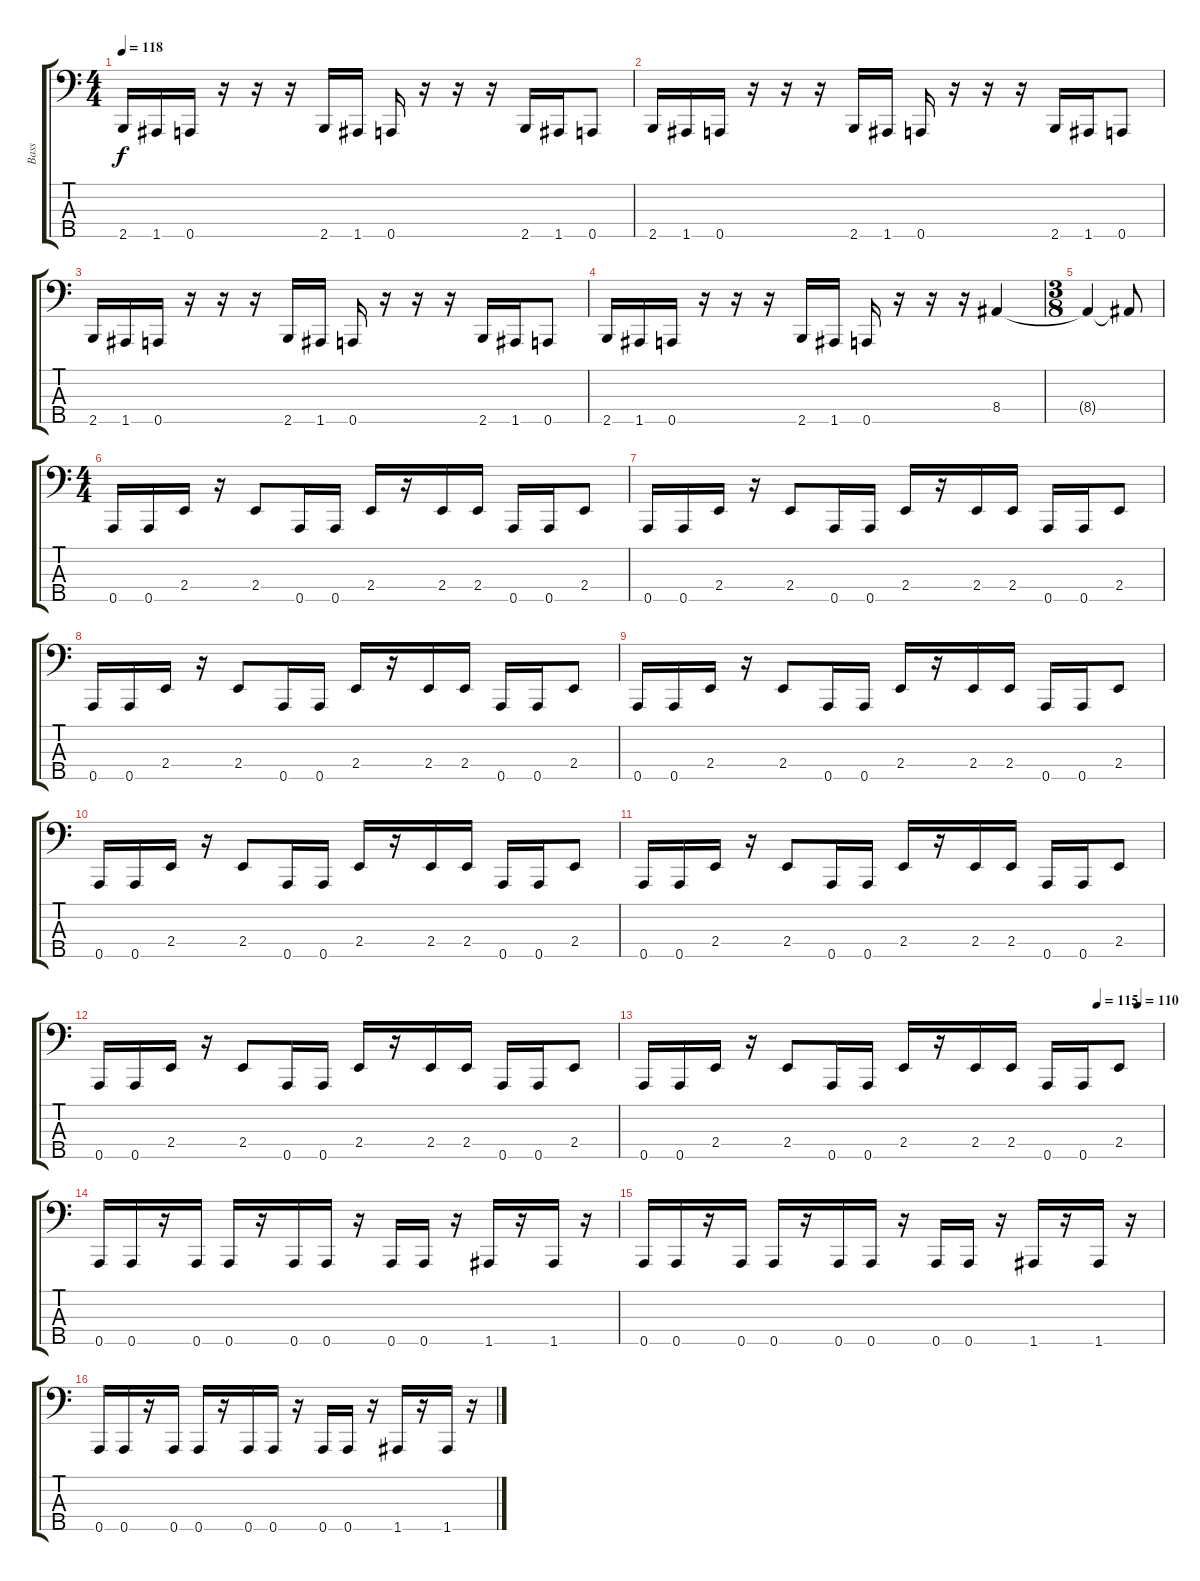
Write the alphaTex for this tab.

\track ("Bass" "Bass") {instrument slapbass1}
\staff {score tabs}
\tuning (F2 C2 G1 D1 A0) {hide}
\ts (4 4)
\tempo 118
\clef f4
\ks c
2.5.16{dy f} 1.5.16 0.5.16 r.16 r.16 r.16 2.5.16 1.5.16 0.5.16 r.16 r.16 r.16 2.5.16 1.5.16 0.5.8 |
2.5.16 1.5.16 0.5.16 r.16 r.16 r.16 2.5.16 1.5.16 0.5.16 r.16 r.16 r.16 2.5.16 1.5.16 0.5.8 |
2.5.16 1.5.16 0.5.16 r.16 r.16 r.16 2.5.16 1.5.16 0.5.16 r.16 r.16 r.16 2.5.16 1.5.16 0.5.8 |
2.5.16 1.5.16 0.5.16 r.16 r.16 r.16 2.5.16 1.5.16 0.5.16 r.16 r.16 r.16 8.4.4 |
\ts (3 8)
8.4{t}.4 8.4{t}.8 |
\ts (4 4)
0.5.16 0.5.16 2.4.16 r.16 2.4.8 0.5.16 0.5.16 2.4.16 r.16 2.4.16 2.4.16 0.5.16 0.5.16 2.4.8 |
0.5.16 0.5.16 2.4.16 r.16 2.4.8 0.5.16 0.5.16 2.4.16 r.16 2.4.16 2.4.16 0.5.16 0.5.16 2.4.8 |
0.5.16 0.5.16 2.4.16 r.16 2.4.8 0.5.16 0.5.16 2.4.16 r.16 2.4.16 2.4.16 0.5.16 0.5.16 2.4.8 |
0.5.16 0.5.16 2.4.16 r.16 2.4.8 0.5.16 0.5.16 2.4.16 r.16 2.4.16 2.4.16 0.5.16 0.5.16 2.4.8 |
0.5.16 0.5.16 2.4.16 r.16 2.4.8 0.5.16 0.5.16 2.4.16 r.16 2.4.16 2.4.16 0.5.16 0.5.16 2.4.8 |
0.5.16 0.5.16 2.4.16 r.16 2.4.8 0.5.16 0.5.16 2.4.16 r.16 2.4.16 2.4.16 0.5.16 0.5.16 2.4.8 |
0.5.16 0.5.16 2.4.16 r.16 2.4.8 0.5.16 0.5.16 2.4.16 r.16 2.4.16 2.4.16 0.5.16 0.5.16 2.4.8 |
\tempo (115 0.875)
\tempo (110 0.953125)
0.5.16 0.5.16 2.4.16 r.16 2.4.8 0.5.16 0.5.16 2.4.16 r.16 2.4.16 2.4.16 0.5.16 0.5.16 2.4.8 |
0.5.16 0.5.16 r.16 0.5.16 0.5.16 r.16 0.5.16 0.5.16 r.16 0.5.16 0.5.16 r.16 1.5.16 r.16 1.5.16 r.16 |
0.5.16 0.5.16 r.16 0.5.16 0.5.16 r.16 0.5.16 0.5.16 r.16 0.5.16 0.5.16 r.16 1.5.16 r.16 1.5.16 r.16 |
0.5.16 0.5.16 r.16 0.5.16 0.5.16 r.16 0.5.16 0.5.16 r.16 0.5.16 0.5.16 r.16 1.5.16 r.16 1.5.16 r.16
